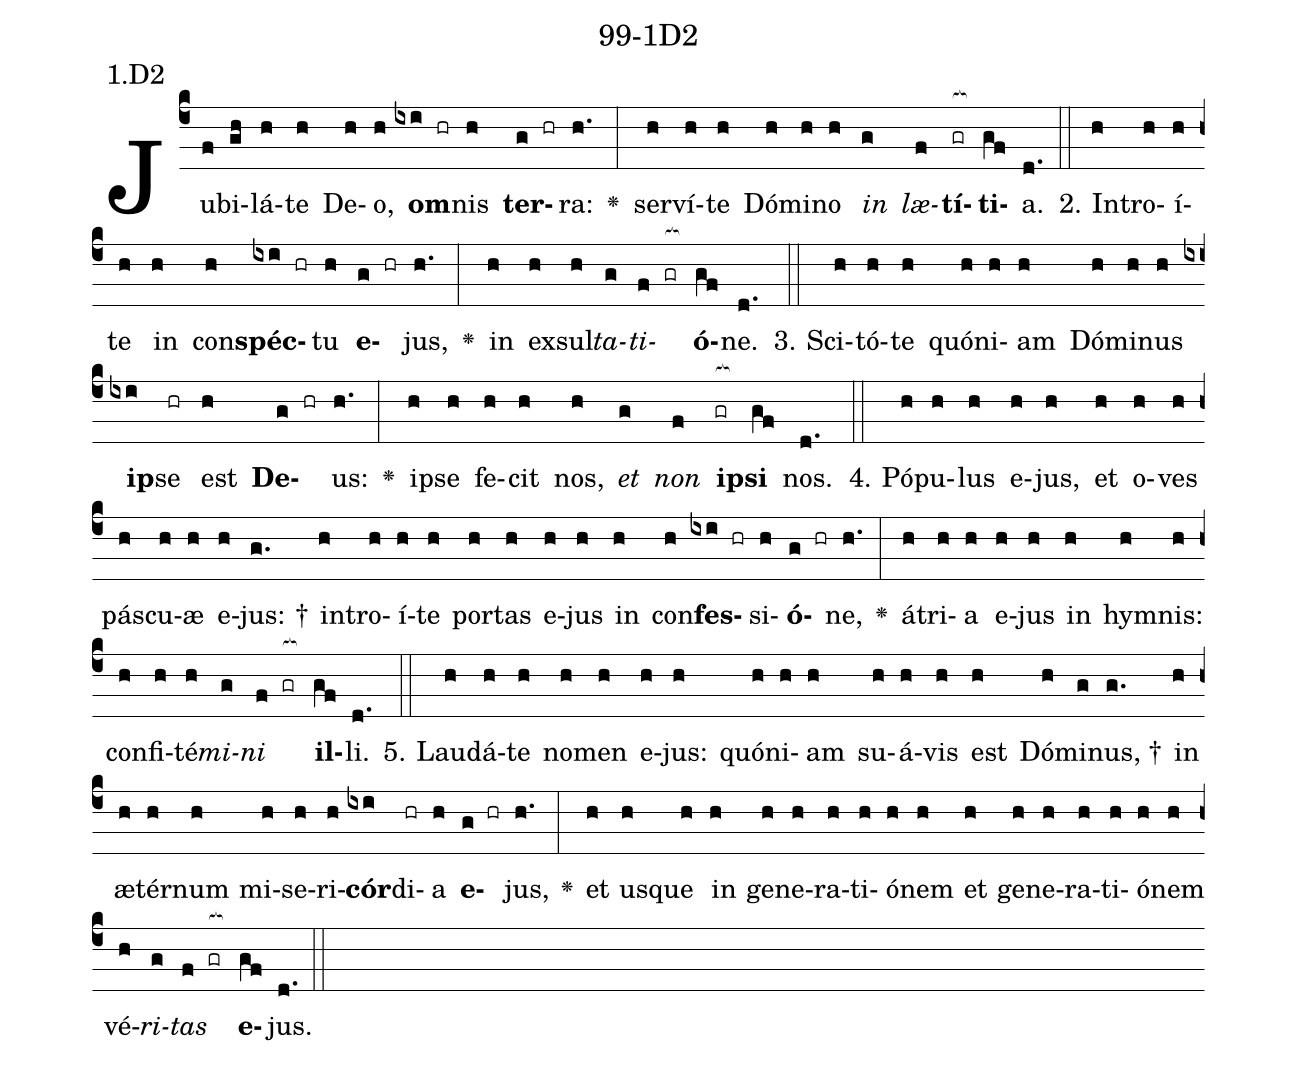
name: 99-1D2;
annotation: 1.D2;
%%
(c4)Ju(f)bi(gh)lá(h)te(h) De(h)o,(h) <b>om</b>(ixi hr)nis(h) <b>ter</b>(g hr)ra:(h.) <v>\greheightstar</v>(:) ser(h)ví(h)te(h) Dó(h)mi(h)no(h) <i>in</i>(g) <i>læ</i>(f)<b>tí</b>(gr[ocb:1{])<b>ti</b>(gf[ocb:0}])a.(d.) (::)
2. In(h)tro(h)í(h)te(h) in(h) con(h)<b>spéc</b>(ixi hr)tu(h) <b>e</b>(g hr)jus,(h.) <v>\greheightstar</v>(:) in(h) ex(h)sul(h)<i>ta</i>(g)<i>ti</i>(f gr[ocb:1{])<b>ó</b>(gf[ocb:0}])ne.(d.) (::)
3. Sci(h)tó(h)te(h) quón(h)i(h)am(h) Dó(h)mi(h)nus(h) <b>ip</b>(ixi)se(hr) est(h) <b>De</b>(g hr)us:(h.) <v>\greheightstar</v>(:) ip(h)se(h) fe(h)cit(h) nos,(h) <i>et</i>(g) <i>non</i>(f) <b>ip</b>(gr[ocb:1{])<b>si</b>(gf[ocb:0}]) nos.(d.) (::)
4. Pó(h)pu(h)lus(h) e(h)jus,(h) et(h) o(h)ves(h) pás(h)cu(h)æ(h) e(h)jus: †(g.) in(h)tro(h)í(h)te(h) por(h)tas(h) e(h)jus(h) in(h) con(h)<b>fes</b>(ixi hr)si(h)<b>ó</b>(g hr)ne,(h.) <v>\greheightstar</v>(:) á(h)tri(h)a(h) e(h)jus(h) in(h) hym(h)nis:(h) con(h)fi(h)té(h)<i>mi</i>(g)<i>ni</i>(f gr[ocb:1{]) <b>il</b>(gf[ocb:0}])li.(d.) (::)
5. Lau(h)dá(h)te(h) no(h)men(h) e(h)jus:(h) quón(h)i(h)am(h) su(h)á(h)vis(h) est(h) Dó(h)mi(g)nus, †(g.) in(h) æ(h)tér(h)num(h) mi(h)se(h)ri(h)<b>cór</b>(ixi)di(hr)a(h) <b>e</b>(g hr)jus,(h.) <v>\greheightstar</v>(:) et(h) us(h)que(h) in(h) ge(h)ne(h)ra(h)ti(h)ó(h)nem(h) et(h) ge(h)ne(h)ra(h)ti(h)ó(h)nem(h) vé(h)<i>ri</i>(g)<i>tas</i>(f gr[ocb:1{]) <b>e</b>(gf[ocb:0}])jus.(d.) (::)
